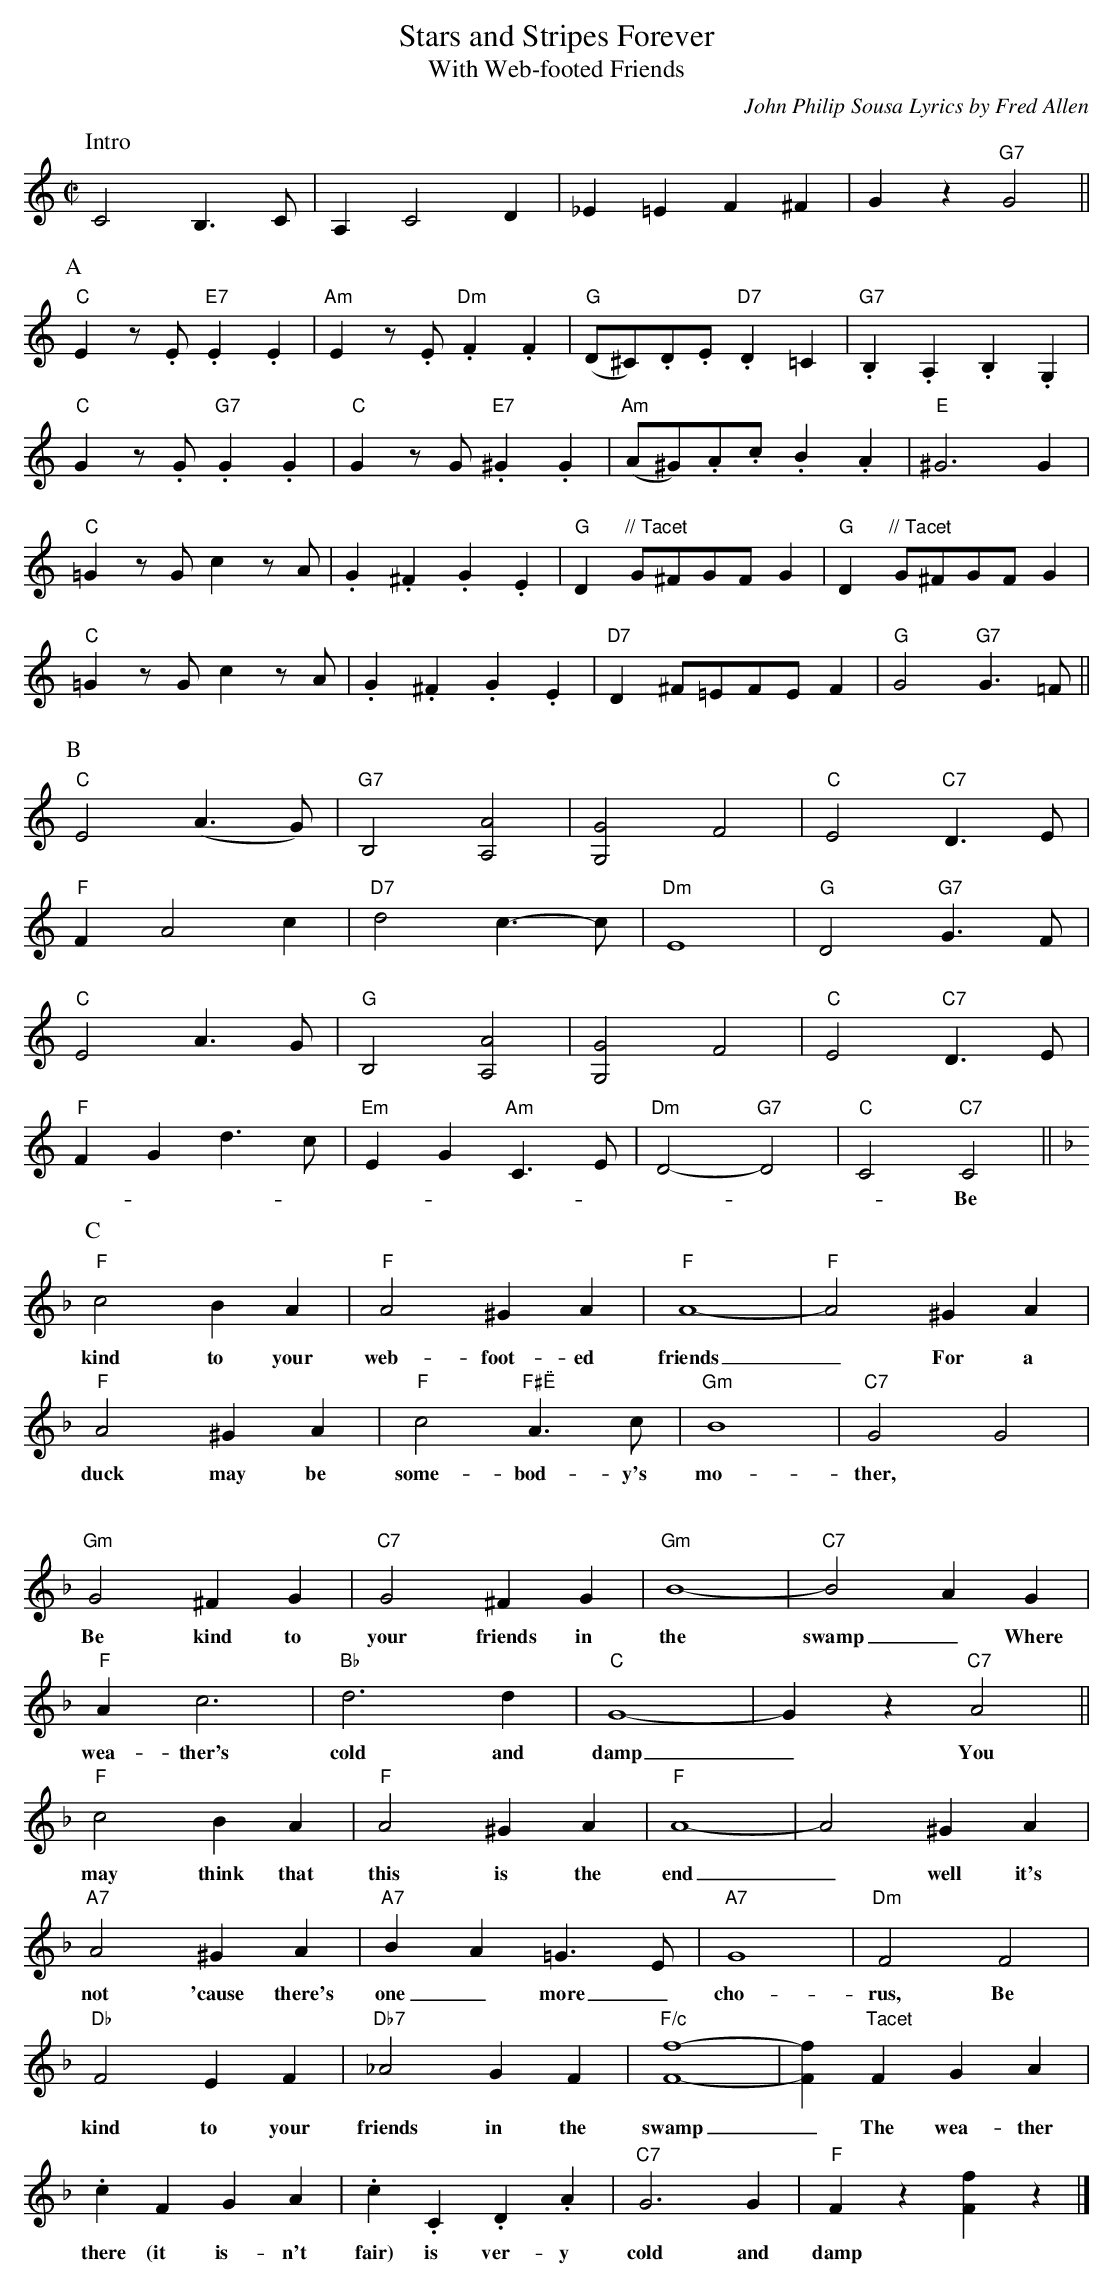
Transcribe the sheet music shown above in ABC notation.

X:1
T:Stars and Stripes Forever
T:With Web-footed Friends
C:John Philip Sousa Lyrics by Fred Allen
L:1/4
M:C|
K:C
P:Intro
C2 B,>C|A,C2D|_E=EF^F|Gz"G7"G2||
P:A
"C"Ez/2.E/2"E7".E.E|"Am"Ez/2.E/2"Dm".F.F|"G"(D/2^C/2).D/2.E/2 "D7".D=C|"G7".B,.A,.B,.G,|
"C"Gz/2.G/2"G7".G.G|"C"G z/2 G/2 "E7" .^G .G|"Am"(A/2^G/2).A/2.c/2 .B.A|"E"^G3G|
"C"=Gz/2G/2 cz/2A/2|.G .^F.G.E|"G"D "// Tacet"G/2^F/2G/2F/2 G|"G"D "// Tacet"G/2^F/2G/2F/2 G|
"C"=Gz/2G/2 cz/2A/2|.G . ^F.G.E|"D7"D ^F/2=E/2F/2E/2 F|"G"G2 "G7"G>=F||
P:B
"C"E2(A>G)|"G7"B,2 [A,2A2]|[G,2G2] F2|"C"E2 "C7"D>E|
"F"FA2c|"D7"d2 c>-c|"Dm"E4|"G"D2 "G7"G>F|
"C"E2A>G|"G"B,2 [A,2A2]|[G,2G2] F2|"C"E2 "C7"D>E|
"F"FGd>c|"Em"EG"Am"C>E|"Dm"D2-"G7"D2|"C"C2 "C7"C2||
w:-----------Be
P:C
K:F
"F"c2BA|"F"A2^GA|"F"A4-|"F"A2^GA|
w:kind to your web-foot-ed friends_For a
"F"A2^GA|"F"c2 "F#Ë"A>c|"Gm"B4|"C7"G2G2|
w:duck may be some-bod-y's mo-ther,
"Gm"G2^FG|"C7"G2^FG|"Gm"B4-|"C7"B2AG|
w:Be kind to your friends in the swamp_Where the
"F"Ac3|"Bb"d3d|"C"G4-|Gz"C7"A2||
w:wea-ther's cold and damp_You
"F"c2BA|"F"A2^GA|"F"A4-|A2^GA|
w:may think that this is the end_well it's
"A7"A2^GA|"A7"BA=G>E|"A7"G4|"Dm"F2F2|
w:not 'cause there's one_more_cho-rus, Be
"Db"F2EF|"Db7"_A2GF|"F/c"[F4-f4-]|[Ff]"Tacet"FGA|
w:kind to your friends in the swamp_The wea-ther
.cFGA|.c.C.D.A|"C7"G3G|"F"Fz[.f.F]z|]
w:there (it is-n't fair) is ver-y cold and damp
